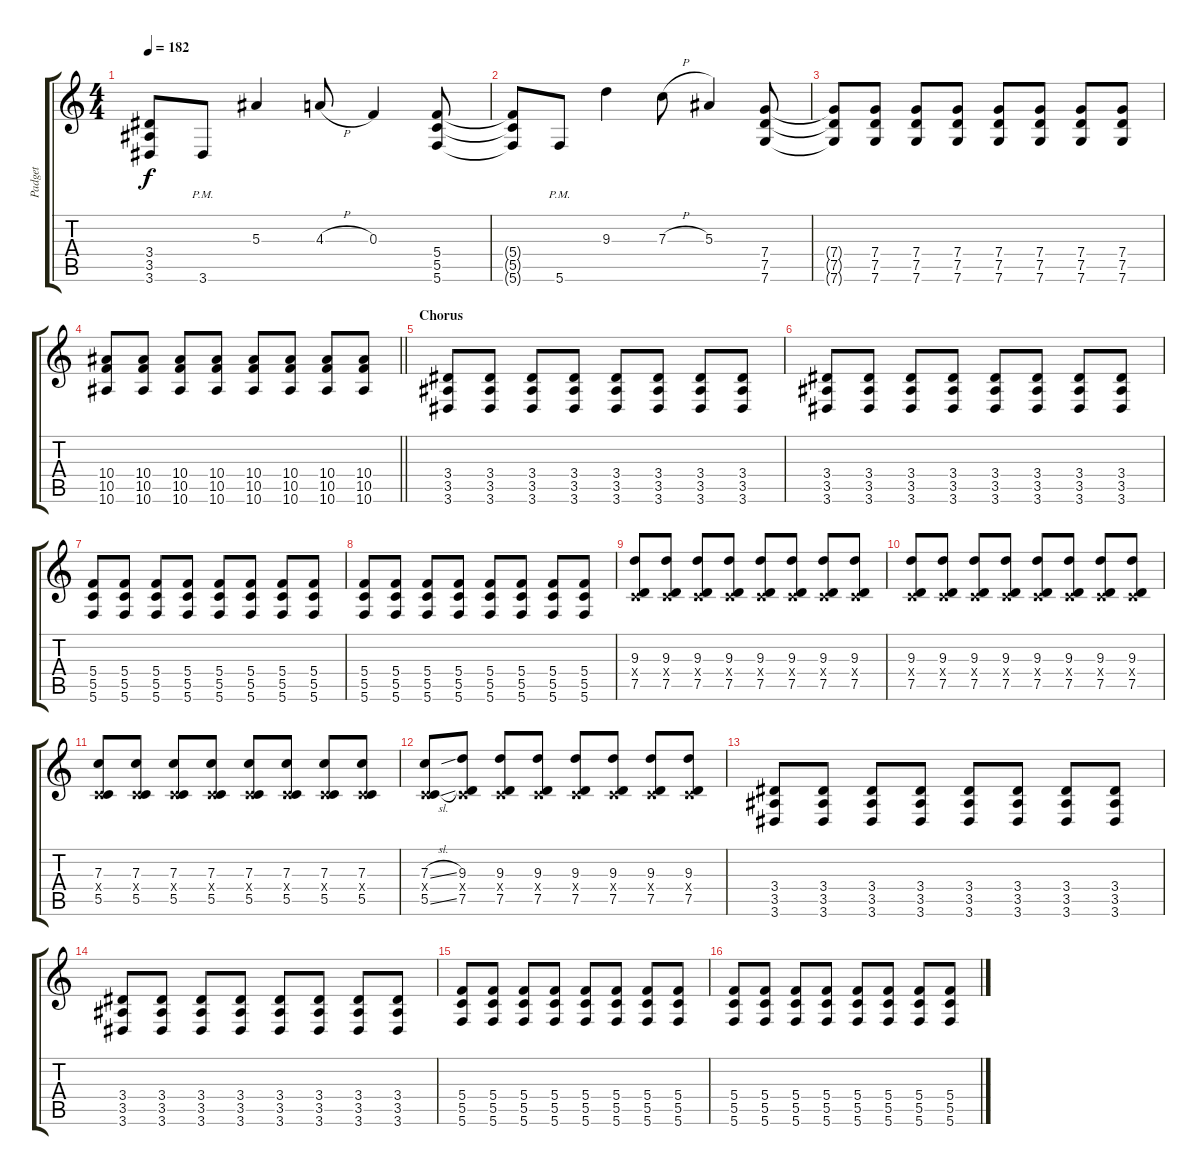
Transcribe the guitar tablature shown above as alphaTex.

\track ("Padget" "Padget") {instrument distortionguitar}
\staff {score tabs}
\tuning (D4 A3 F3 C3 G2 C2) {hide}
\ts (4 4)
\tempo 182
\clef g2
\ks c
(3.4{t} 3.5{t} 3.6{t}).8{dy f} 3.6{pm}.8 5.3.4 4.3{h}.8 0.3.4 (5.4 5.5 5.6).8 |
(5.4{t} 5.5{t} 5.6{t}).8 5.6{pm}.8 9.3.4 7.3{h}.8 5.3.4 (7.4 7.5 7.6).8 |
(7.4{t} 7.5{t} 7.6{t}).8 (7.4 7.5 7.6).8 (7.4 7.5 7.6).8 (7.4 7.5 7.6).8 (7.4 7.5 7.6).8 (7.4 7.5 7.6).8 (7.4 7.5 7.6).8 (7.4 7.5 7.6).8 |
\barLineRight lightlight
(10.4 10.5 10.6).8 (10.4 10.5 10.6).8 (10.4 10.5 10.6).8 (10.4 10.5 10.6).8 (10.4 10.5 10.6).8 (10.4 10.5 10.6).8 (10.4 10.5 10.6).8 (10.4 10.5 10.6).8 |
\section ("" "Chorus")
(3.4 3.5 3.6).8 (3.4 3.5 3.6).8 (3.4 3.5 3.6).8 (3.4 3.5 3.6).8 (3.4 3.5 3.6).8 (3.4 3.5 3.6).8 (3.4 3.5 3.6).8 (3.4 3.5 3.6).8 |
(3.4 3.5 3.6).8 (3.4 3.5 3.6).8 (3.4 3.5 3.6).8 (3.4 3.5 3.6).8 (3.4 3.5 3.6).8 (3.4 3.5 3.6).8 (3.4 3.5 3.6).8 (3.4 3.5 3.6).8 |
(5.4 5.5 5.6).8 (5.4 5.5 5.6).8 (5.4 5.5 5.6).8 (5.4 5.5 5.6).8 (5.4 5.5 5.6).8 (5.4 5.5 5.6).8 (5.4 5.5 5.6).8 (5.4 5.5 5.6).8 |
(5.4 5.5 5.6).8 (5.4 5.5 5.6).8 (5.4 5.5 5.6).8 (5.4 5.5 5.6).8 (5.4 5.5 5.6).8 (5.4 5.5 5.6).8 (5.4 5.5 5.6).8 (5.4 5.5 5.6).8 |
(9.3 0.4{x} 7.5).8 (9.3 0.4{x} 7.5).8 (9.3 0.4{x} 7.5).8 (9.3 0.4{x} 7.5).8 (9.3 0.4{x} 7.5).8 (9.3 0.4{x} 7.5).8 (9.3 0.4{x} 7.5).8 (9.3 0.4{x} 7.5).8 |
(9.3 0.4{x} 7.5).8 (9.3 0.4{x} 7.5).8 (9.3 0.4{x} 7.5).8 (9.3 0.4{x} 7.5).8 (9.3 0.4{x} 7.5).8 (9.3 0.4{x} 7.5).8 (9.3 0.4{x} 7.5).8 (9.3 0.4{x} 7.5).8 |
(7.3 0.4{x} 5.5).8 (7.3 0.4{x} 5.5).8 (7.3 0.4{x} 5.5).8 (7.3 0.4{x} 5.5).8 (7.3 0.4{x} 5.5).8 (7.3 0.4{x} 5.5).8 (7.3 0.4{x} 5.5).8 (7.3 0.4{x} 5.5).8 |
(7.3{sl} 0.4{x} 5.5{sl}).8 (9.3 0.4{x} 7.5).8 (9.3 0.4{x} 7.5).8 (9.3 0.4{x} 7.5).8 (9.3 0.4{x} 7.5).8 (9.3 0.4{x} 7.5).8 (9.3 0.4{x} 7.5).8 (9.3 0.4{x} 7.5).8 |
(3.4 3.5 3.6).8 (3.4 3.5 3.6).8 (3.4 3.5 3.6).8 (3.4 3.5 3.6).8 (3.4 3.5 3.6).8 (3.4 3.5 3.6).8 (3.4 3.5 3.6).8 (3.4 3.5 3.6).8 |
(3.4 3.5 3.6).8 (3.4 3.5 3.6).8 (3.4 3.5 3.6).8 (3.4 3.5 3.6).8 (3.4 3.5 3.6).8 (3.4 3.5 3.6).8 (3.4 3.5 3.6).8 (3.4 3.5 3.6).8 |
(5.4 5.5 5.6).8 (5.4 5.5 5.6).8 (5.4 5.5 5.6).8 (5.4 5.5 5.6).8 (5.4 5.5 5.6).8 (5.4 5.5 5.6).8 (5.4 5.5 5.6).8 (5.4 5.5 5.6).8 |
(5.4 5.5 5.6).8 (5.4 5.5 5.6).8 (5.4 5.5 5.6).8 (5.4 5.5 5.6).8 (5.4 5.5 5.6).8 (5.4 5.5 5.6).8 (5.4 5.5 5.6).8 (5.4 5.5 5.6).8
